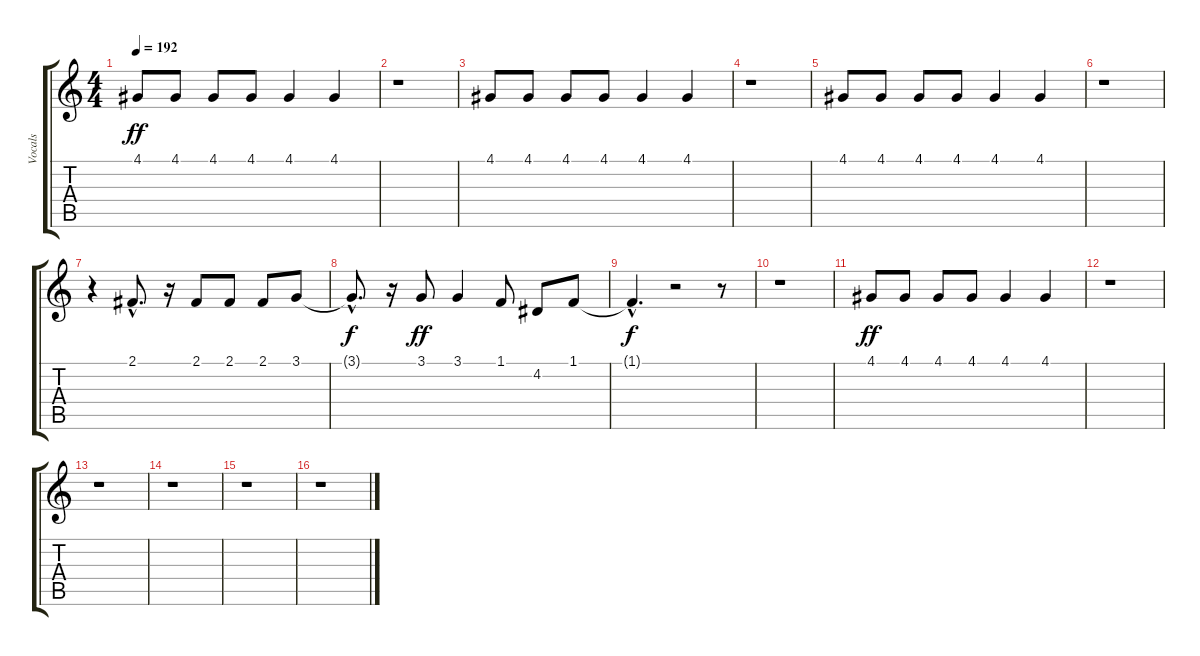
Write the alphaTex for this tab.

\track ("Vocals" "Vocals") {instrument panflute}
\staff {score tabs}
\tuning (E4 B3 G3 D3 A2 E2) {hide}
\ts (4 4)
\tempo 192
\clef g2
\ks c
4.1.8{dy ff} 4.1.8 4.1.8 4.1.8 4.1.4 4.1.4 |
r.1 |
4.1.8 4.1.8 4.1.8 4.1.8 4.1.4 4.1.4 |
r.1 |
4.1.8 4.1.8 4.1.8 4.1.8 4.1.4 4.1.4 |
r.1 |
r.4 2.1{hac}.8{d} r.16 2.1.8 2.1.8 2.1.8 3.1.8 |
3.1{hac t}.8{d dy f} r.16 3.1.8{dy ff} 3.1.4 1.1.8 4.2.8 1.1.8 |
1.1{hac t}.4{d dy f} r.2 r.8 |
r.1 |
4.1.8{dy ff} 4.1.8 4.1.8 4.1.8 4.1.4 4.1.4 |
r.1 |
r.1 |
r.1 |
r.1 |
r.1
